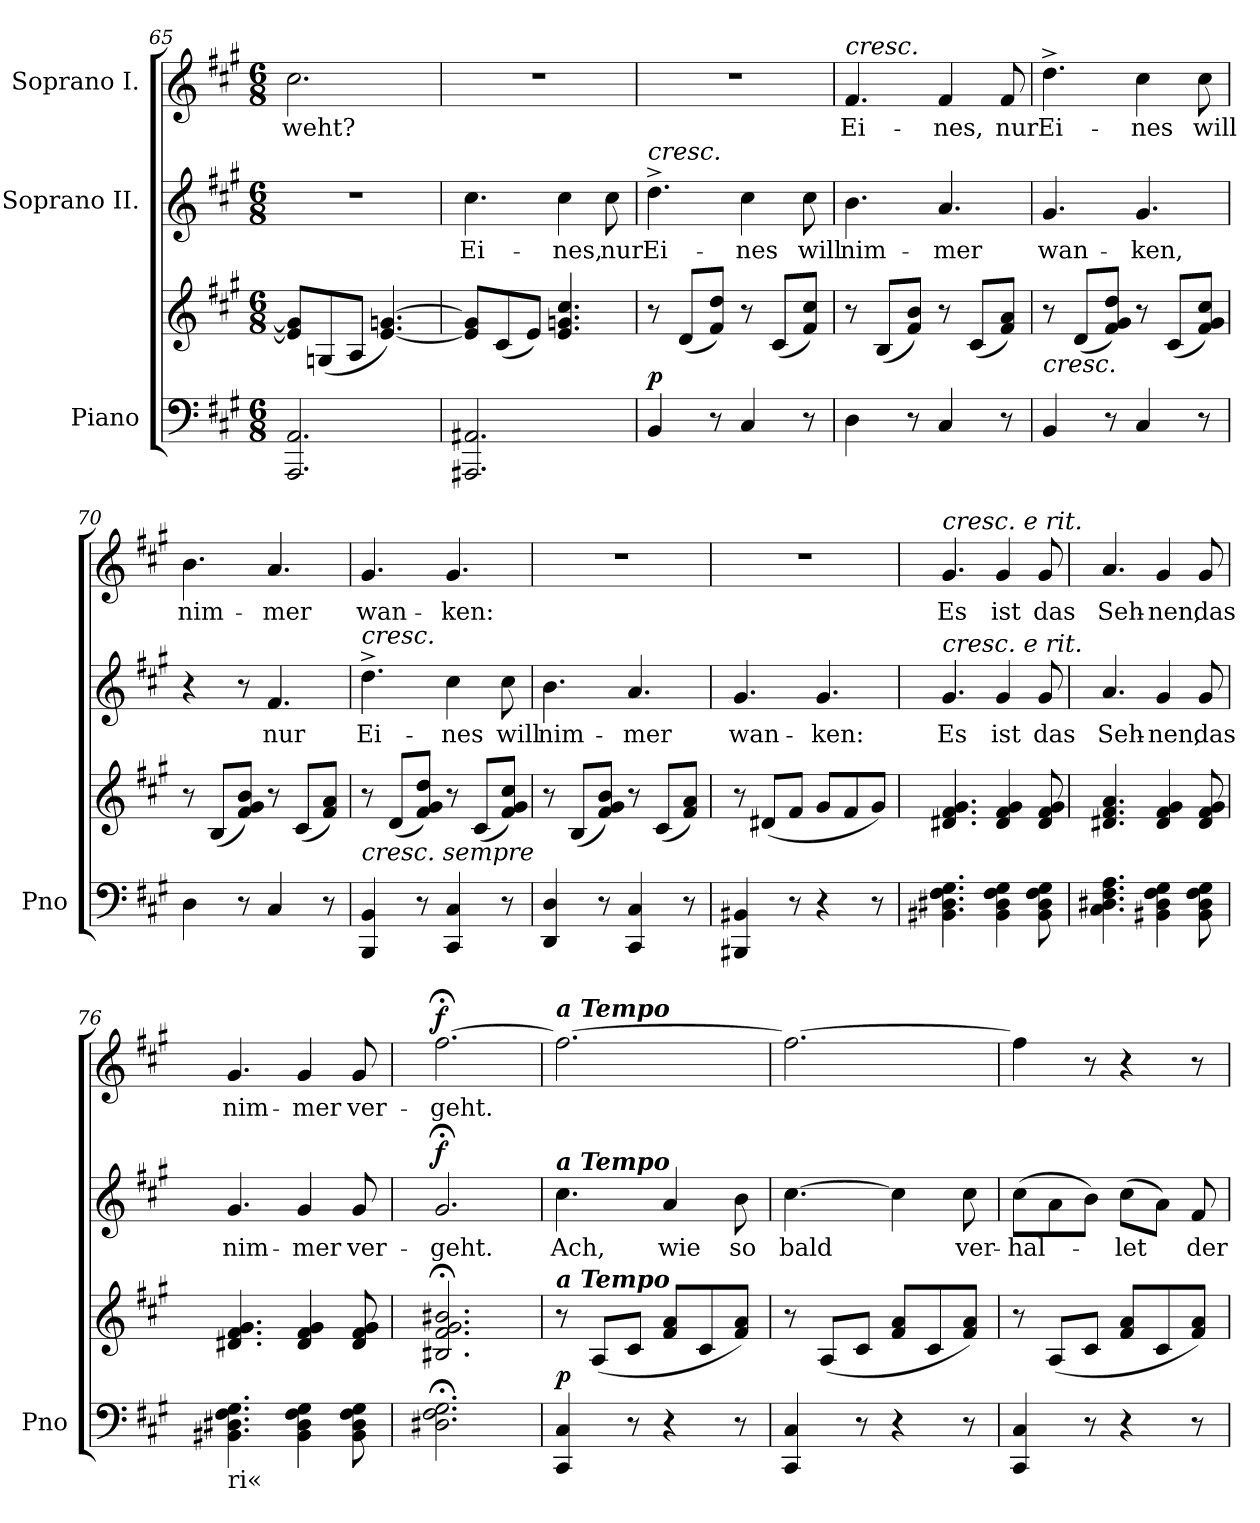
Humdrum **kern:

**kern	**kern	**dynam	**kern	**text	**dynam	**kern	**text	**dynam
*part3	*part3	*part3	*part2	*part2	*part2	*part1	*part1	*part1
*staff4	*staff3	*staff3/4	*staff2	*staff2	*staff2	*staff1	*staff1	*staff1
*I"Piano	*	*	*I"Soprano II.	*	*	*I"Soprano I.	*	*
*I'Pno	*	*	*	*	*	*	*	*
*clefF4	*clefG2	*	*clefG2	*	*	*clefG2	*	*
*k[f#c#g#]	*k[f#c#g#]	*	*k[f#c#g#]	*	*	*k[f#c#g#]	*	*
*M6/8	*M6/8	*	*M6/8	*	*	*M6/8	*	*
=65	=65	=65	=65	=65	=65	=65	=65	=65
2.AAA/ 2.AA/	8e/] 8g/]L	.	2.r	.	.	2.cc#\	-weht?	.
.	(8Gn/	.	.	.	.	.	.	.
.	8A/J	.	.	.	.	.	.	.
.	[4.e/ [4.gn/)	.	.	.	.	.	.	.
=66	=66	=66	=66	=66	=66	=66	=66	=66
2.AAA#X/ 2.AA#X/	8e/] 8gn/]L	.	4.cc#\	Ei-	.	2.r	.	.
.	(8c#/	.	.	.	.	.	.	.
.	8e/J)	.	.	.	.	.	.	.
.	4.e/ 4.gn/ 4.cc#/	.	4cc#\	-nes,	.	.	.	.
.	.	.	8cc#\	nur	.	.	.	.
=67	=67	=67	=67	=67	=67	=67	=67	=67
!	!	!	!LO:TX:a:i:t=cresc.	!	!	!	!	!
!	!	!LO:DY:a=2	!	!	!	!	!	!
4BB/	8r	p	4.dd^\	Ei-	.	2.r	.	.
.	(8d/L	.	.	.	.	.	.	.
8r	8f#/ 8dd/J)	.	.	.	.	.	.	.
4C#/	8r	.	4cc#\	-nes	.	.	.	.
.	(8c#/L	.	.	.	.	.	.	.
8r	8f#/ 8cc#/J)	.	8cc#\	will	.	.	.	.
=68	=68	=68	=68	=68	=68	=68	=68	=68
!	!	!	!	!	!	!LO:TX:a:i:t=cresc.	!	!
4D\	8r	.	4.b\	nim-	.	4.f#/	Ei-	.
.	(8B/L	.	.	.	.	.	.	.
8r	8f#/ 8b/J)	.	.	.	.	.	.	.
4C#/	8r	.	4.a/	-mer	.	4f#/	-nes,	.
.	(8c#/L	.	.	.	.	.	.	.
8r	8f#/ 8a/J)	.	.	.	.	8f#/	nur	.
=69	=69	=69	=69	=69	=69	=69	=69	=69
!	!LO:TX:b:i:t=cresc.	!	!	!	!	!	!	!
4BB/	8r	.	4.g#/	wan-	.	4.dd^\	Ei-	.
.	(8d/L	.	.	.	.	.	.	.
8r	8f#/ 8g#/ 8dd/J)	.	.	.	.	.	.	.
4C#/	8r	.	4.g#/	-ken,	.	4cc#\	-nes	.
.	(8c#/L	.	.	.	.	.	.	.
8r	8f#/ 8g#/ 8cc#/J)	.	.	.	.	8cc#\	will	.
=70	=70	=70	=70	=70	=70	=70	=70	=70
4D\	8r	.	4r	.	.	4.b\	nim-	.
.	(8B/L	.	.	.	.	.	.	.
8r	8f#/ 8g#/ 8b/J)	.	8r	.	.	.	.	.
4C#/	8r	.	4.f#/	nur	.	4.a/	-mer	.
.	(8c#/L	.	.	.	.	.	.	.
8r	8f#/ 8a/J)	.	.	.	.	.	.	.
=71	=71	=71	=71	=71	=71	=71	=71	=71
!	!	!	!LO:TX:a:i:t=cresc.	!	!	!	!	!
!	!LO:TX:b:i:t=cresc.  sempre	!	!	!	!	!	!	!
4BBB/ 4BB/	8r	.	4.dd^\	Ei-	.	4.g#/	wan-	.
.	(8d/L	.	.	.	.	.	.	.
8r	8f#/ 8g#/ 8dd/J)	.	.	.	.	.	.	.
4CC#/ 4C#/	8r	.	4cc#\	-nes	.	4.g#/	-ken:	.
.	(8c#/L	.	.	.	.	.	.	.
8r	8f#/ 8g#/ 8cc#/J)	.	8cc#\	will	.	.	.	.
=72	=72	=72	=72	=72	=72	=72	=72	=72
4DD/ 4D/	8r	.	4.b\	nim-	.	2.r	.	.
.	(8B/L	.	.	.	.	.	.	.
8r	8f#/ 8g#/ 8b/J)	.	.	.	.	.	.	.
4CC#/ 4C#/	8r	.	4.a/	-mer	.	.	.	.
.	(8c#/L	.	.	.	.	.	.	.
8r	8f#/ 8a/J)	.	.	.	.	.	.	.
=73	=73	=73	=73	=73	=73	=73	=73	=73
4BBB#X/ 4BB#X/	8r	.	4.g#/	wan-	.	2.r	.	.
.	(<8d#X/L	.	.	.	.	.	.	.
8r	8f#/J	.	.	.	.	.	.	.
4r	8g#/L	.	4.g#/	-ken:	.	.	.	.
.	8f#/	.	.	.	.	.	.	.
8r	8g#/J)	.	.	.	.	.	.	.
=74	=74	=74	=74	=74	=74	=74	=74	=74
!	!	!	!	!	!	!LO:TX:a:i:t=cresc. e  rit.	!	!
!	!	!	!LO:TX:a:i:t=cresc. e  rit.	!	!	!	!	!
!	!	!LO:DY:b	!	!	!	!	!	!
!	!	!LO:DY:n=1:b	!	!	!	!	!	!
4.BB#X\ 4.D#X\ 4.F#\ 4.G#\	4.d#X/ 4.f#/ 4.g#/	f other-dynamics	4.g#/	Es	.	4.g#/	Es	.
4BB#\ 4D#\ 4F#\ 4G#\	4d#/ 4f#/ 4g#/	.	4g#/	ist	.	4g#/	ist	.
8BB#\ 8D#\ 8F#\ 8G#\	8d#/ 8f#/ 8g#/	.	8g#/	das	.	8g#/	das	.
=75	=75	=75	=75	=75	=75	=75	=75	=75
4.C#\ 4.D#X\ 4.F#\ 4.A\	4.d#X/ 4.f#/ 4.a/	.	4.a/	Seh-	.	4.a/	Seh-	.
4BB#X\ 4D#\ 4F#\ 4G#\	4d#/ 4f#/ 4g#/	.	4g#/	-nen,	.	4g#/	-nen,	.
8BB#\ 8D#\ 8F#\ 8G#\	8d#/ 8f#/ 8g#/	.	8g#/	das	.	8g#/	das	.
=76	=76	=76	=76	=76	=76	=76	=76	=76
!LO:TX:b:t=ri«	!	!	!	!	!	!	!	!
4.BB#X\ 4.D#X\ 4.F#\ 4.G#\	4.d#X/ 4.f#/ 4.g#/	.	4.g#/	nim-	.	4.g#/	nim-	.
4BB#\ 4D#\ 4F#\ 4G#\	4d#/ 4f#/ 4g#/	.	4g#/	-mer	.	4g#/	-mer	.
8BB#\ 8D#\ 8F#\ 8G#\	8d#/ 8f#/ 8g#/	.	8g#/	ver-	.	8g#/	ver-	.
=77	=77	=77	=77	=77	=77	=77	=77	=77
!	!	!	!	!	!LO:DY:a	!	!	!LO:DY:a
2.D#X\;< 2.F#\;< 2.G#\;<	2.B#X/;< 2.f#/;< 2.g#/;< 2.b#X/;<	.	2.g#;</	-geht.	f	[2.ff#;<\	-geht.	f
=78	=78	=78	=78	=78	=78	=78	=78	=78
!	!	!	!	!	!	!LO:TX:a:Bi:t=a Tempo	!	!
!	!	!	!LO:TX:a:Bi:t=a Tempo	!	!	!	!	!
!	!LO:TX:a:Bi:t=a Tempo	!	!	!	!	!	!	!
!	!	!LO:DY:a=2	!	!	!	!	!	!
4CC#/ 4C#/	8r	p	4.cc#\	Ach,	.	2.ff#\_	.	.
.	(<8A/L	.	.	.	.	.	.	.
8r	8c#/J	.	.	.	.	.	.	.
4r	8f#/ 8a/L	.	4a/	wie	.	.	.	.
.	8c#/	.	.	.	.	.	.	.
8r	8f#/ 8a/J)	.	8b\	so	.	.	.	.
=79	=79	=79	=79	=79	=79	=79	=79	=79
4CC#/ 4C#/	8r	.	[4.cc#\	bald	.	2.ff#\_	.	.
.	(<8A/L	.	.	.	.	.	.	.
8r	8c#/J	.	.	.	.	.	.	.
4r	8f#/ 8a/L	.	4cc#\]	.	.	.	.	.
.	8c#/	.	.	.	.	.	.	.
8r	8f#/ 8a/J)	.	8cc#\	ver-	.	.	.	.
=80	=80	=80	=80	=80	=80	=80	=80	=80
4CC#/ 4C#/	8r	.	(8cc#\L	-hal-	.	4ff#\]	.	.
.	(<8A/L	.	8a\	.	.	.	.	.
8r	8c#/J	.	8b\J)	.	.	8r	.	.
4r	8f#/ 8a/L	.	(>8cc#\L	-let	.	4r	.	.
.	8c#/	.	8a\J)	.	.	.	.	.
8r	8f#/ 8a/J)	.	8f#/	der	.	8r	.	.
=	=	=	=	=	=	=	=	=
*-	*-	*-	*-	*-	*-	*-	*-	*-
